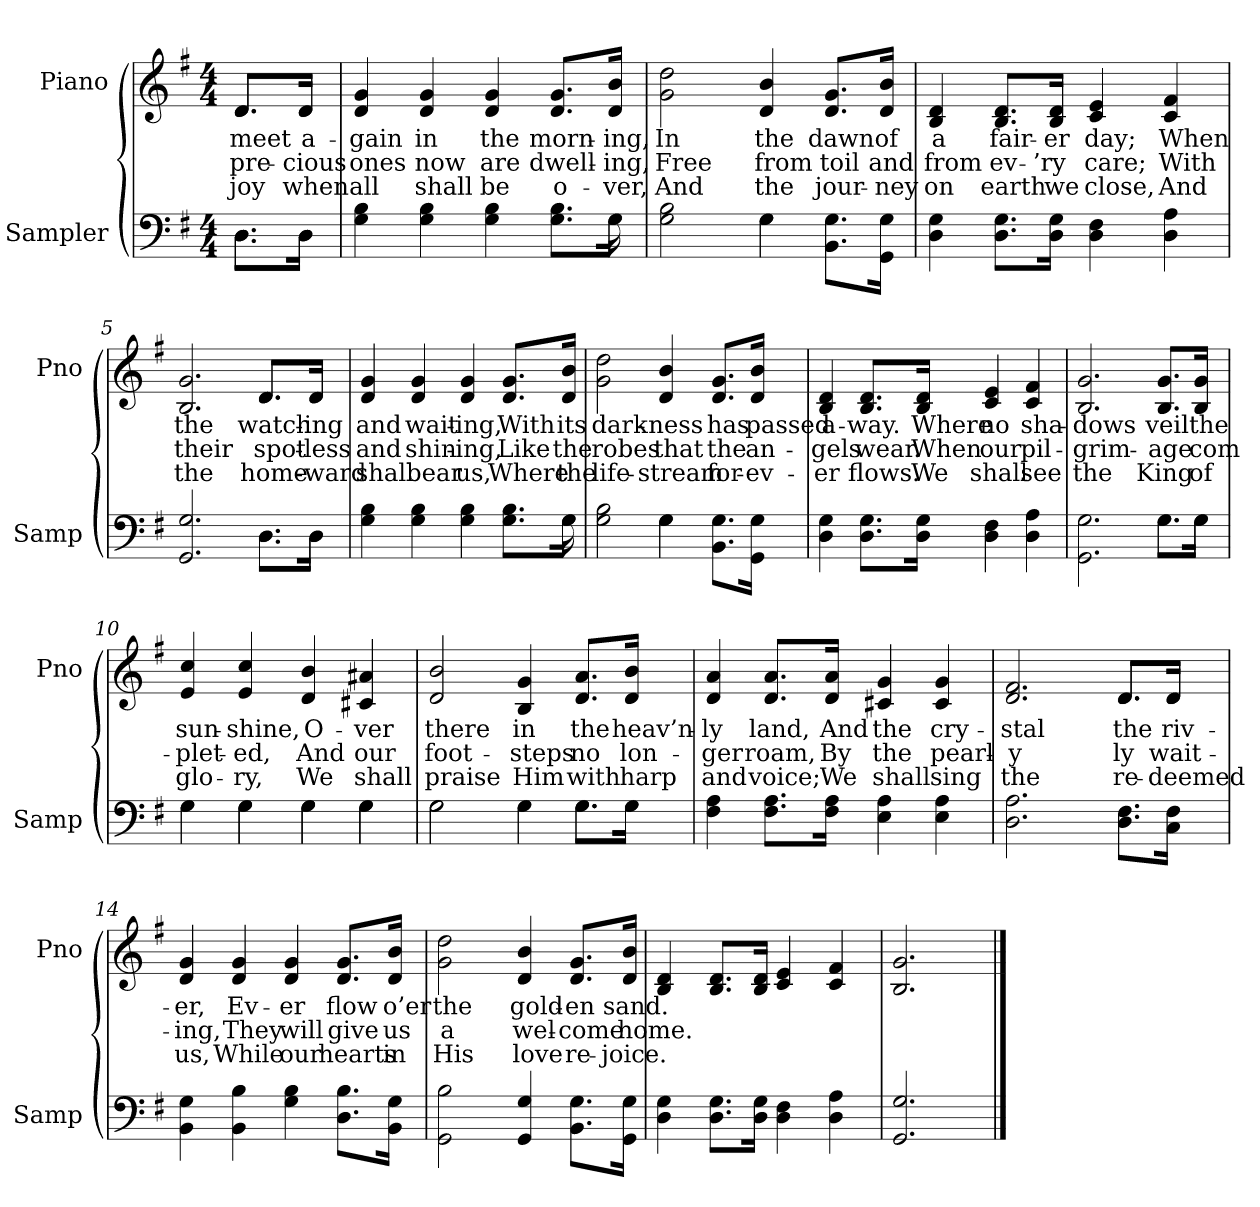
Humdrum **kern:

**kern	**kern	**text	**text	**text
*part2	*part1	*part1	*part1	*part1
*staff2	*staff1	*staff1	*staff1	*staff1
*I"Sampler	*I"Piano	*	*	*
*I'Samp	*I'Pno	*	*	*
*clefF4	*clefG2	*	*	*
*k[f#]	*k[f#]	*	*	*
*G:	*G:	*	*	*
*M4/4	*M4/4	*	*	*
=1	=1	=1	=1	=1
*^	*^	*	*	*
8.D\L	8.D\L	8.d/L	8.d/L	meet	pre-	joy
16D\Jk	16D\Jk	16d/Jk	16d/Jk	a-	-cious	when
*	*	*v	*v	*	*	*
=2	=2	=2	=2	=2	=2
4G 4B	2...ryy	4d 4g	-gain	ones	all
4G 4B	.	4d 4g	in	now	shall
4G 4B	.	4d 4g	the	are	be
8.G\ 8.B\L	.	8.d/ 8.g/L	morn-	dwell-	o-
16G\Jk	16G	16d/ 16b/Jk	-ing,	-ing,	-ver,
=3	=3	=3	=3	=3	=3
2G 2B	2ryy	2g 2dd	In	Free	And
4G\	4G	4d 4b	the	from	the
8.BB\ 8.G\L	4ryy	8.d/ 8.g/L	dawn	toil	jour-
16GG\ 16G\Jk	.	16d/ 16b/Jk	of	and	-ney
*v	*v	*	*	*	*
=4	=4	=4	=4	=4
4D 4G	4B 4d	a	from	on
8.D\ 8.G\L	8.B/ 8.d/L	fair-	ev-	earth
16D\ 16G\Jk	16B/ 16d/Jk	-er	-’ry	we
4D 4F#	4c 4e	day;	care;	close,
4D 4A	4c 4f#	When	With	And
=5	=5	=5	=5	=5
*^	*^	*	*	*
2.GG 2.G	2.ryy	2.B 2.g	2.ryy	the	their	the
8.D\L	8.D\L	8.d/L	8.d/L	watch-	spot-	home-
16D\Jk	16D\Jk	16d/Jk	16d/Jk	-ing	-less	-ward
*	*	*v	*v	*	*	*
=6	=6	=6	=6	=6	=6
4G 4B	2...ryy	4d 4g	and	and	shall
4G 4B	.	4d 4g	wait-	shin-	bear
4G 4B	.	4d 4g	-ing,	-ing,	us,
8.G\ 8.B\L	.	8.d/ 8.g/L	With	Like	Where
16G\Jk	16G	16d/ 16b/Jk	its	the	the
=7	=7	=7	=7	=7	=7
2G 2B	2ryy	2g 2dd	dark-	robes	life-
4G\	4G	4d 4b	-ness	that	-stream
8.BB\ 8.G\L	4ryy	8.d/ 8.g/L	has	the	for-
16GG\ 16G\Jk	.	16d/ 16b/Jk	passed	an-	-ev-
*v	*v	*	*	*	*
=8	=8	=8	=8	=8
4D 4G	4B 4d	a-	-gels	-er
8.D\ 8.G\L	8.B/ 8.d/L	-way.	wear.	flows.
16D\ 16G\Jk	16B/ 16d/Jk	Where	When	We
4D 4F#	4c 4e	no	our	shall
4D 4A	4c 4f#	sha-	pil-	see
=9	=9	=9	=9	=9
*^	*	*	*	*
2.GG\ 2.G\	2.ryy	2.B 2.g	-dows	-grim-	the
8.G\L	8.G\L	8.B/ 8.g/L	veil	-age	King
16G\Jk	16G\Jk	16B/ 16g/Jk	the	com-	of
=10	=10	=10	=10	=10	=10
4G\	4G	4e 4cc	sun-	-plet-	glo-
4G\	4G	4e 4cc	-shine,	-ed,	-ry,
4G\	4G	4d 4b	O-	And	We
4G\	4G	4c#X 4a#X	-ver	our	shall
=11	=11	=11	=11	=11	=11
2G\	2G	2d 2b	there	foot-	praise
4G\	4G	4B 4g	in	-steps	Him
8.G\L	8.G\L	8.d/ 8.a/L	the	no	with
16G\Jk	16G\Jk	16d/ 16b/Jk	heav’n-	lon-	harp
*v	*v	*	*	*	*
=12	=12	=12	=12	=12
4F# 4A	4d 4a	-ly	-ger	and
8.F#\ 8.A\L	8.d/ 8.a/L	land,	roam,	voice;
16F#\ 16A\Jk	16d/ 16a/Jk	And	By	We
4E 4A	4c#X 4g	the	the	shall
4E 4A	4c# 4g	cry-	pearl-	sing
=13	=13	=13	=13	=13
*	*^	*	*	*
2.D 2.A	2.d 2.f#	2.ryy	-stal	-y	the
8.D\ 8.F#\L	8.d/L	8.d/L	the	-ly	re-
16C\ 16F#\Jk	16d/Jk	16d/Jk	riv-	wait-	-deemed
*	*v	*v	*	*	*
=14	=14	=14	=14	=14
4BB 4G	4d 4g	-er,	-ing,	us,
4BB 4B	4d 4g	Ev-	They	While
4G 4B	4d 4g	-er	will	our
8.D\ 8.B\L	8.d/ 8.g/L	flow	give	hearts
16BB\ 16G\Jk	16d/ 16b/Jk	o’er	us	in
=15	=15	=15	=15	=15
2GG 2B	2g 2dd	the	a	His
4GG 4G	4d 4b	gold-	wel-	love
8.BB\ 8.G\L	8.d/ 8.g/L	-en	-come	re-
16GG\ 16G\Jk	16d/ 16b/Jk	sand.	home.	-joice.
=16	=16	=16	=16	=16
4D 4G	4B 4d	.	.	.
8.D\ 8.G\L	8.B/ 8.d/L	.	.	.
16D\ 16G\Jk	16B/ 16d/Jk	.	.	.
4D 4F#	4c 4e	.	.	.
4D 4A	4c 4f#	.	.	.
=17	=17	=17	=17	=17
2.GG 2.G	2.B 2.g	.	.	.
==	==	==	==	==
*-	*-	*-	*-	*-
